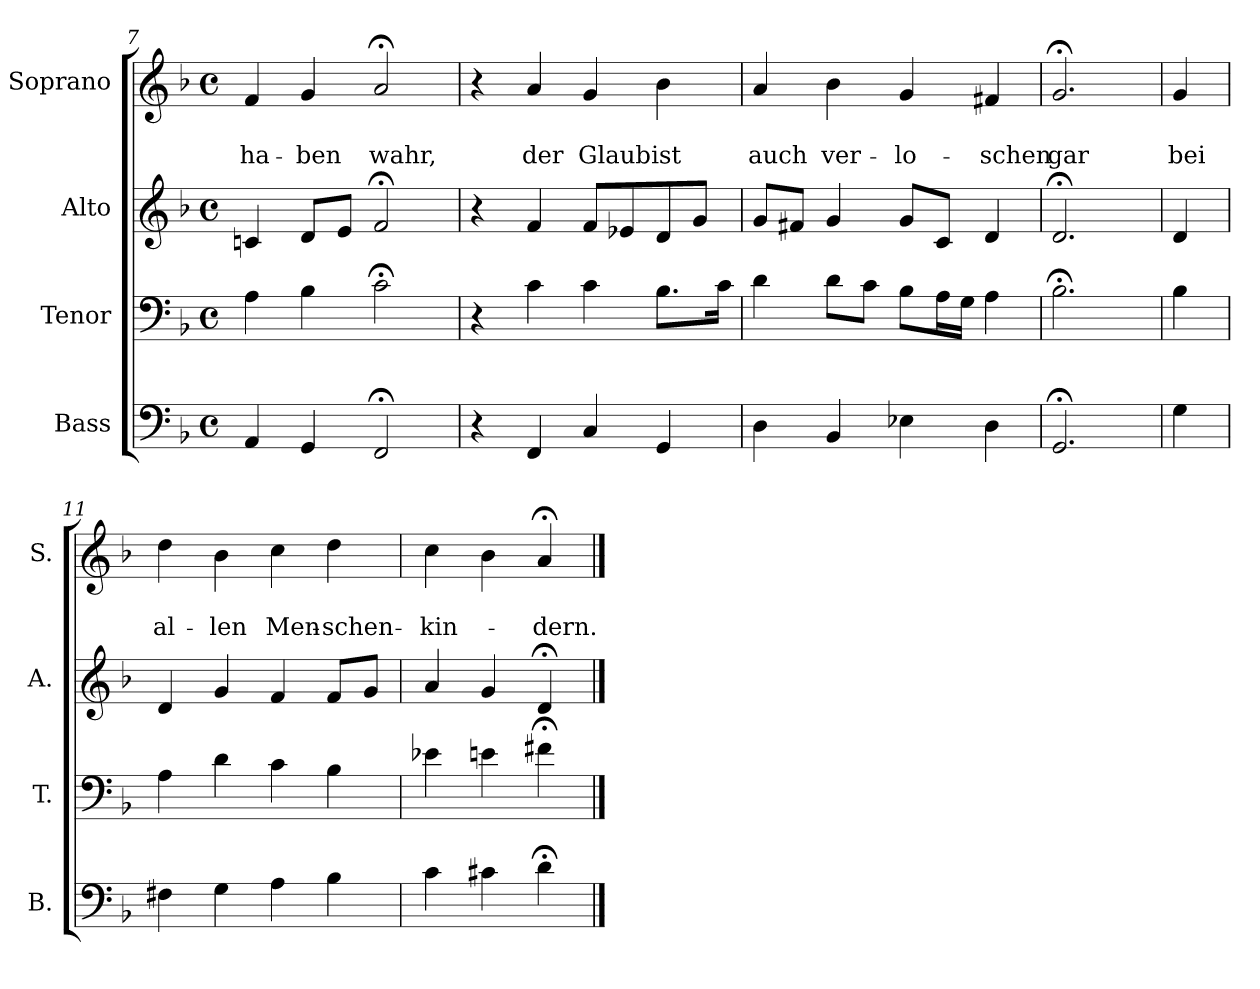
**kern	**kern	**kern	**kern	**text	**text
*part4	*part3	*part2	*part1	*part1	*part1
*staff4	*staff3	*staff2	*staff1	*staff1	*staff1
*I"Bass	*I"Tenor	*I"Alto	*I"Soprano	*	*
*I'B.	*I'T.	*I'A.	*I'S.	*	*
*clefF4	*clefF4	*clefG2	*clefG2	*	*
*k[b-]	*k[b-]	*k[b-]	*k[b-]	*	*
*	*	*	*d:	*	*
*M4/4	*M4/4	*M4/4	*M4/4	*	*
*met(c)	*met(c)	*met(c)	*met(c)	*	*
=7	=7	=7	=7	=7	=7
4AA/	4A\	4cn/	4f/	.	ha-
4GG/	4B-\	8d/L	4g/	.	-ben
.	.	8e/J	.	.	.
2FF;</	2c;<\	2f;</	2a;</	.	wahr,
=8	=8	=8	=8	=8	=8
4r	4r	4r	4r	.	.
4FF/	4c\	4f/	4a/	.	der
4C/	4c\	8f/L	4g/	.	Glaub
.	.	8e-X/	.	.	.
4GG/	8.B-\L	8d/	4b-\	.	ist
.	.	8g/J	.	.	.
.	16c\Jk	.	.	.	.
=9	=9	=9	=9	=9	=9
4D\	4d\	8g/L	4a/	.	auch
.	.	8f#X/J	.	.	.
4BB-/	8d\L	4g/	4b-\	.	ver-
.	8c\J	.	.	.	.
4E-X\	8B-\L	8g/L	4g/	.	-lo-
.	16A\L	8c/J	.	.	.
.	16G\JJ	.	.	.	.
4D\	4A\	4d/	4f#X/	.	-schen
=10	=10	=10	=10	=10	=10
2.GG;</	2.B-;<\	2.d;</	2.g;</	.	gar
!!LO:PB:g=z
=10a	=10a	=10a	=10a	=10a	=10a
4G\	4B-\	4d/	4g/	.	bei
=11	=11	=11	=11	=11	=11
4F#X\	4A\	4d/	4dd\	.	al-
4G\	4d\	4g/	4b-\	.	-len
4A\	4c\	4f/	4cc\	.	Men-
4B-\	4B-\	8f/L	4dd\	.	-schen-
.	.	8g/J	.	.	.
=12	=12	=12	=12	=12	=12
4c\	4e-X\	4a/	4cc\	.	-kin-
4c#X\	4en\	4g/	4b-\	.	.
4d;<\	4f#X;<\	4d;</	4a;</	.	-dern.
==	==	==	==	==	==
*-	*-	*-	*-	*-	*-
